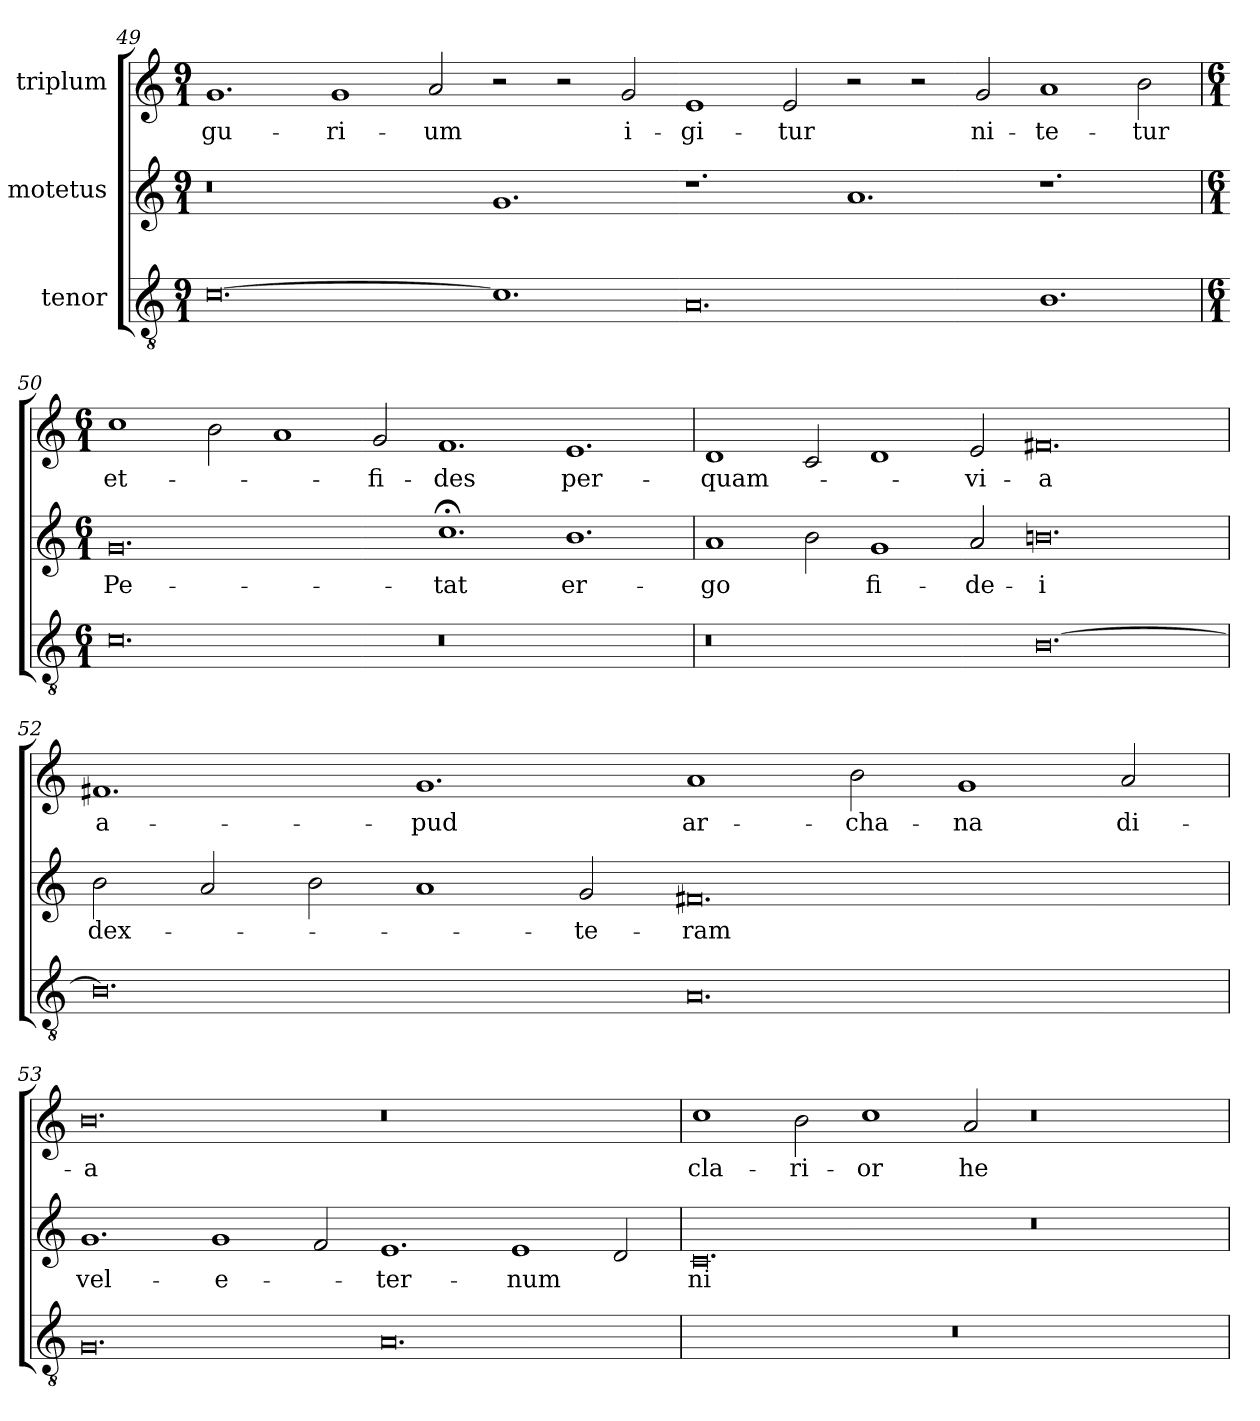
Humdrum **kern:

**kern	**kern	**text	**kern	**text
*part3	*part2	*part2	*part1	*part1
*staff3	*staff2	*staff2	*staff1	*staff1
*I"tenor	*I"motetus	*	*I"triplum	*
*clefGv2	*clefG2	*	*clefG2	*
*k[]	*k[]	*	*k[]	*
*C:	*C:	*	*C:	*
*M9/1	*M9/1	*	*M9/1	*
=49	=49	=49	=49	=49
[0.ci\	0.r	.	1.g/	-gu-
.	.	.	1g/	-ri-
.	.	.	2a/	-um
1.ci\]	1.g/	.	2r	.
.	.	.	2r	.
.	.	.	2g/	i-
0.Ai/	1.r	.	1e/	-gi-
.	.	.	2e/	-tur
.	1.a/	.	2r	.
.	.	.	2r	.
.	.	.	2g/	ni-
1.Bi\	1.r	.	1a/	-te-
.	.	.	2b\	-tur
!!LO:LB:g=z
=50	=50	=50	=50	=50
*M6/1	*M6/1	*	*M6/1	*
0.c\	0.g/	Pe-	1cc\	et-
.	.	.	2b\	.
.	.	.	1a/	.
.	.	.	2g/	fi-
0.r	1.cc;<\	-tat	1.f/	-des
.	1.b\	er-	1.e/	per-
=51	=51	=51	=51	=51
0.r	1a/	-go	1d/	quam-
.	2b\	.	2c/	.
.	1g/	fi-	1d/	.
.	2a/	-de-	2e/	vi-
[0.B\	0.bn\	-i	0.f#X/	-a
=52	=52	=52	=52	=52
0.B\]	2b\	dex-	1.f#Xj/	a-
.	2a/	.	.	.
.	2b\	.	.	.
.	1a/	.	1.g/	-pud
.	2g/	-te-	.	.
0.A/	0.f#X/	-ram	1a/	ar-
.	.	.	2b\	-cha-
.	.	.	1g/	-na
.	.	.	2a/	di-
!!LO:PB:g=z
=53	=53	=53	=53	=53
0.G/	1.g/	vel-	0.b\	-a
.	1g/	e-	.	.
.	2f/	.	.	.
0.A/	1.e/	-ter-	0.r	.
.	1e/	-num	.	.
.	2d/	.	.	.
=54	=54	=54	=54	=54
00.r	0.c/	ni-	1cc\	cla-
.	.	.	2b\	-ri-
.	.	.	1cc\	-or
.	.	.	2a/	he-
.	0.r	.	0.r	.
=	=	=	=	=
*-	*-	*-	*-	*-
